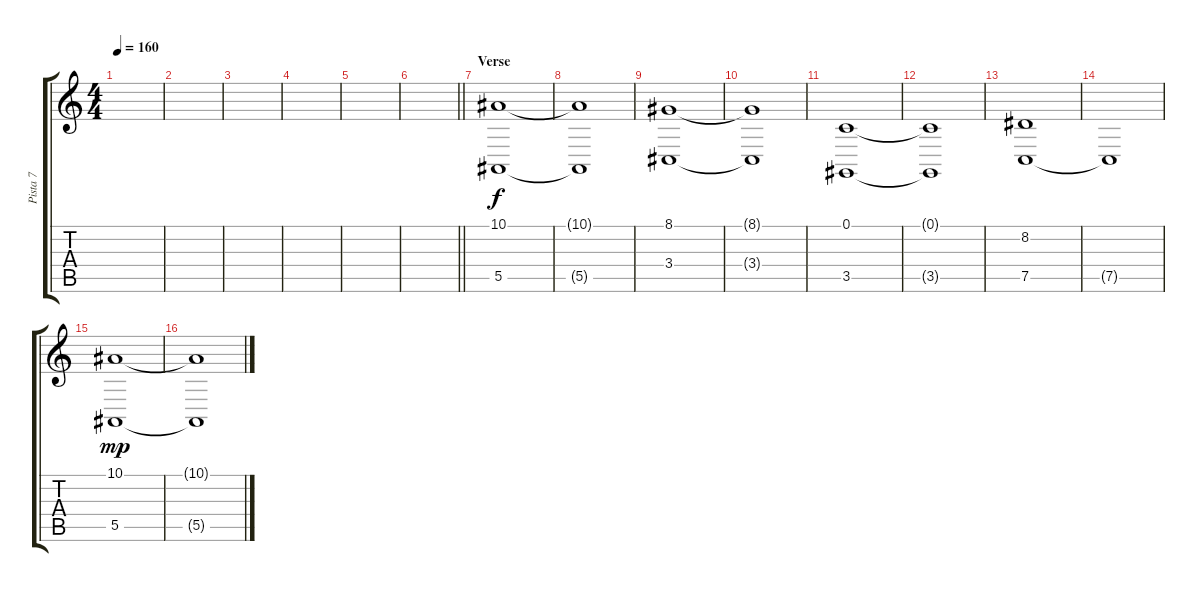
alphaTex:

\track ("Pista 7" "Pista 7") {instrument stringensemble2}
\staff {score tabs}
\tuning (C4 G3 Eb3 Bb2 F2 C2) {hide}
\ts (4 4)
\tempo 160
\clef g2
\ks c
|
|
|
|
|
\barLineRight lightlight
|
\section ("" "Verse")
(10.1 5.5).1 |
(10.1{t} 5.5{t}).1 |
(8.1 3.4).1 |
(8.1{t} 3.4{t}).1 |
(0.1 3.5).1 |
(0.1{t} 3.5{t}).1 |
(8.2 7.5).1 |
7.5{t}.1{dy f} |
(10.1 5.5).1{dy mp} |
(10.1{t} 5.5{t}).1
